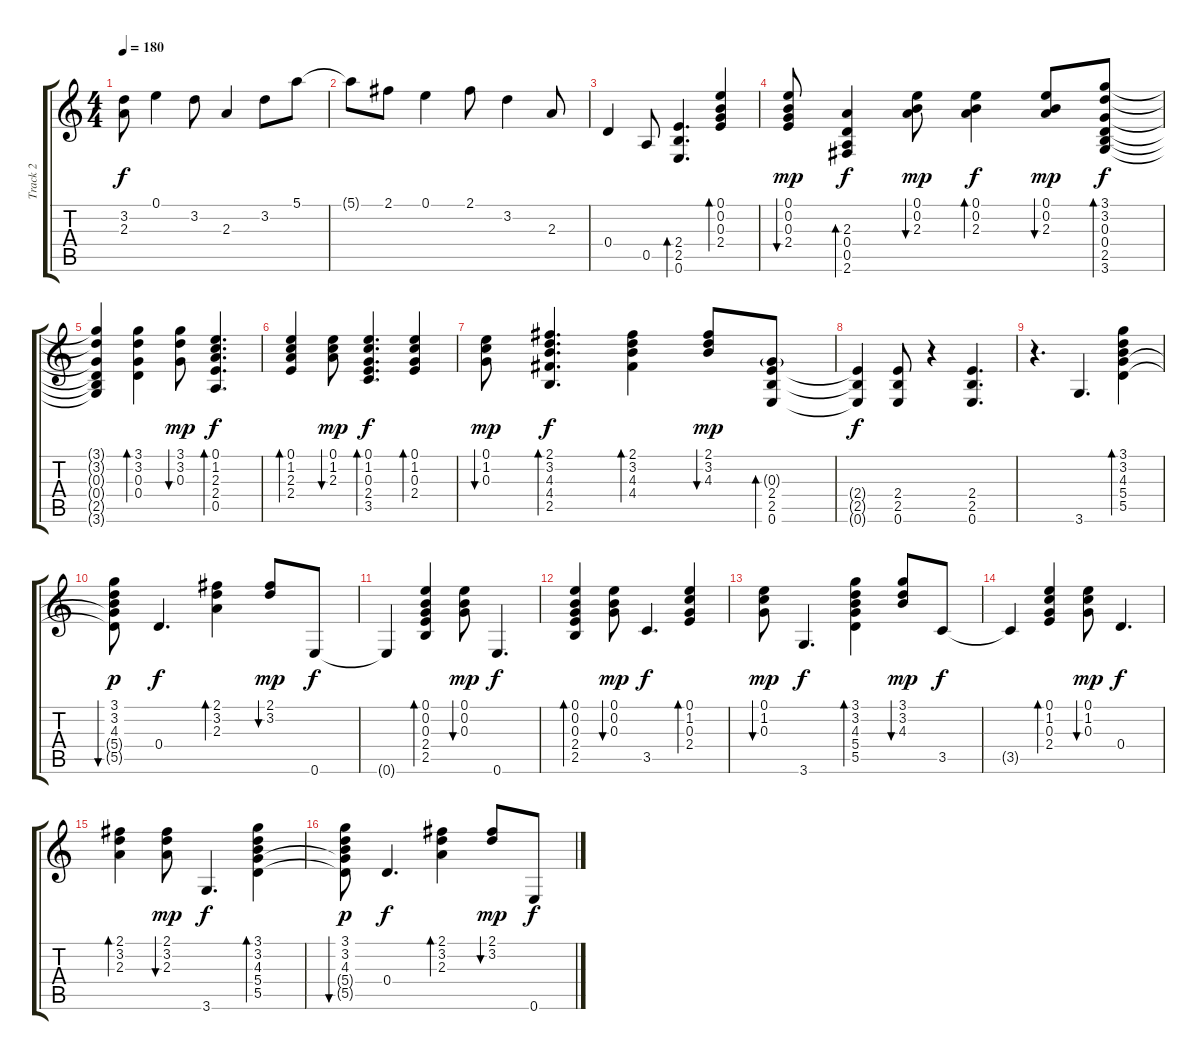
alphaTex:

\track ("Track 2" "Track 2") {instrument acousticguitarsteel}
\staff {score tabs}
\tuning (E4 B3 G3 D3 A2 E2) {hide}
\ts (4 4)
\tempo 180
\clef g2
\ks c
(3.2{t} 2.3{t}).8{dy f} 0.1.4 3.2.8 2.3.4 3.2.8 5.1.8 |
5.1{t}.8 2.1.8 0.1.4 2.1.8 3.2.4 2.3.8 |
0.4.4 0.5.8 (2.4 2.5 0.6).4{d bd 120} (0.1 0.2 0.3 2.4).4{bd 120} |
(0.1 0.2 0.3 2.4).8{bu 120 dy mp} (2.3 0.4 0.5 2.6).4{bd 120 dy f} (0.1 0.2 2.3).8{bu 120 dy mp} (0.1 0.2 2.3).4{bd 120 dy f} (0.1 0.2 2.3).8{bu 120 dy mp} (3.1 3.2 0.3 0.4 2.5 3.6).8{bd 120 dy f} |
(3.1{t} 3.2{t} 0.3{t} 0.4{t} 2.5{t} 3.6{t}).4 (3.1 3.2 0.3 0.4).4{bd 120} (3.1 3.2 0.3).8{bu 120 dy mp} (0.1 1.2 2.3 2.4 0.5).4{d bd 120 dy f} |
(0.1 1.2 2.3 2.4).4{bd 120} (0.1 1.2 2.3).8{bu 120 dy mp} (0.1 1.2 0.3 2.4 3.5).4{d bd 120 dy f} (0.1 1.2 0.3 2.4).4{bd 120} |
(0.1 1.2 0.3).8{bu 120 dy mp} (2.1 3.2 4.3 4.4 2.5).4{d bd 120 dy f} (2.1 3.2 4.3 4.4).4{bd 120} (2.1 3.2 4.3).8{bu 120 dy mp} (0.3{g} 2.4 2.5 0.6).8{bd 120} |
(2.4{t} 2.5{t} 0.6{t}).4{dy f} (2.4 2.5 0.6).8 r.4 (2.4 2.5 0.6).4{d} |
r.4{d} 3.6.4{d} (3.1 3.2 4.3 5.4 5.5).4{bd 120} |
(3.1 3.2 4.3 5.4{t} 5.5{t}).8{bu 120 dy p} 0.4.4{d dy f} (2.1 3.2 2.3).4{bd 120} (2.1 3.2).8{bu 120 dy mp} 0.6.8{dy f} |
0.6{t}.4 (0.1 0.2 0.3 2.4 2.5).4{bd 120} (0.1 0.2 0.3).8{bu 120 dy mp} 0.6.4{d dy f} |
(0.1 0.2 0.3 2.4 2.5).4{bd 120} (0.1 0.2 0.3).8{bu 120 dy mp} 3.5.4{d dy f} (0.1 1.2 0.3 2.4).4{bd 120} |
(0.1 1.2 0.3).8{bu 120 dy mp} 3.6.4{d dy f} (3.1 3.2 4.3 5.4 5.5).4{bd 120} (3.1 3.2 4.3).8{bu 120 dy mp} 3.5.8{dy f} |
3.5{t}.4 (0.1 1.2 0.3 2.4).4{bd 120} (0.1 1.2 0.3).8{bu 120 dy mp} 0.4.4{d dy f} |
(2.1 3.2 2.3).4{bd 120} (2.1 3.2 2.3).8{bu 120 dy mp} 3.6.4{d dy f} (3.1 3.2 4.3 5.4 5.5).4{bd 120} |
(3.1 3.2 4.3 5.4{t} 5.5{t}).8{bu 120 dy p} 0.4.4{d dy f} (2.1 3.2 2.3).4{bd 120} (2.1 3.2).8{bu 120 dy mp} 0.6.8{dy f}
